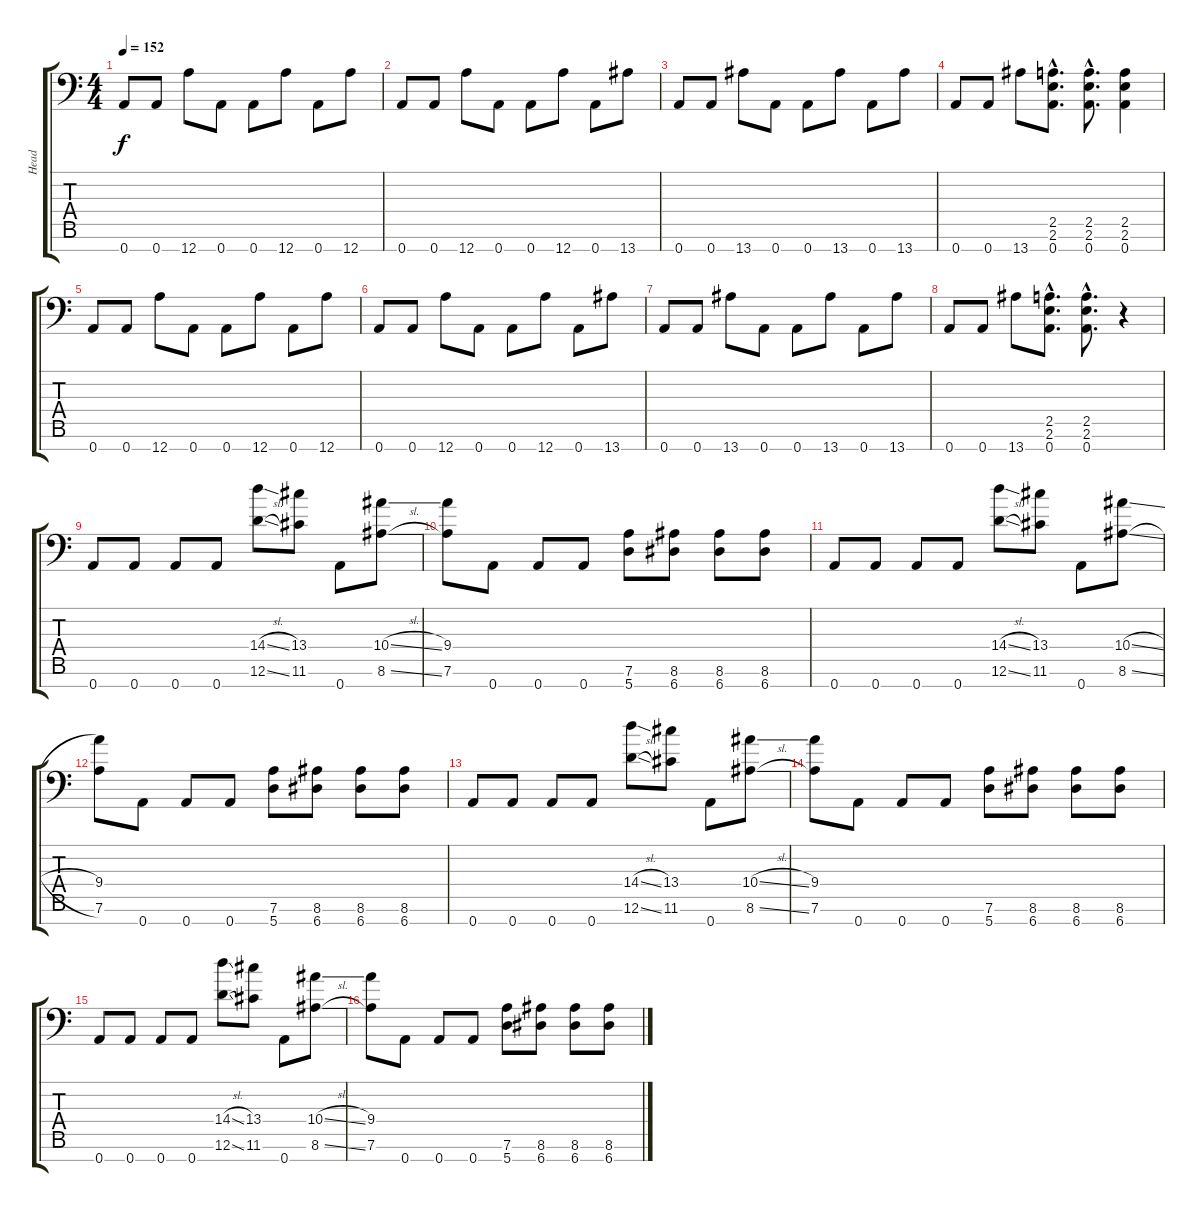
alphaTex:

\track ("Head " "Head ") {instrument distortionguitar}
\staff {score tabs}
\tuning (D4 A3 F3 C3 G2 D2 A1) {hide}
\ts (4 4)
\tempo 152
\clef f4
\ks c
0.7.8{dy f instrument electricguitarmuted} 0.7.8 12.7.8 0.7.8 0.7.8 12.7.8 0.7.8 12.7.8 |
0.7.8 0.7.8 12.7.8 0.7.8 0.7.8 12.7.8 0.7.8 13.7.8 |
0.7.8 0.7.8 13.7.8 0.7.8 0.7.8 13.7.8 0.7.8 13.7.8 |
0.7.8 0.7.8 13.7.8 (2.5{hac} 2.6{hac} 0.7{hac}).8{d instrument distortionguitar} (2.5{hac} 2.6{hac} 0.7{hac}).8{d} (2.5 2.6 0.7).4 |
0.7.8{instrument electricguitarmuted} 0.7.8 12.7.8 0.7.8 0.7.8 12.7.8 0.7.8 12.7.8 |
0.7.8 0.7.8 12.7.8 0.7.8 0.7.8 12.7.8 0.7.8 13.7.8 |
0.7.8 0.7.8 13.7.8 0.7.8 0.7.8 13.7.8 0.7.8 13.7.8 |
0.7.8 0.7.8 13.7.8 (2.5{hac} 2.6{hac} 0.7{hac}).8{d instrument distortionguitar} (2.5{hac} 2.6{hac} 0.7{hac}).8{d} r.4 |
0.7.8 0.7.8 0.7.8 0.7.8 (14.4{sl} 12.6{sl}).8 (13.4 11.6).8 0.7.8 (10.4{sl} 8.6{sl}).8 |
(9.4 7.6).8 0.7.8 0.7.8 0.7.8 (7.6 5.7).8 (8.6 6.7).8 (8.6 6.7).8 (8.6 6.7).8 |
0.7.8 0.7.8 0.7.8 0.7.8 (14.4{sl} 12.6{sl}).8 (13.4 11.6).8 0.7.8 (10.4{sl} 8.6{sl}).8 |
(9.4 7.6).8 0.7.8 0.7.8 0.7.8 (7.6 5.7).8 (8.6 6.7).8 (8.6 6.7).8 (8.6 6.7).8 |
0.7.8 0.7.8 0.7.8 0.7.8 (14.4{sl} 12.6{sl}).8 (13.4 11.6).8 0.7.8 (10.4{sl} 8.6{sl}).8 |
(9.4 7.6).8 0.7.8 0.7.8 0.7.8 (7.6 5.7).8 (8.6 6.7).8 (8.6 6.7).8 (8.6 6.7).8 |
0.7.8 0.7.8 0.7.8 0.7.8 (14.4{sl} 12.6{sl}).8 (13.4 11.6).8 0.7.8 (10.4{sl} 8.6{sl}).8 |
(9.4 7.6).8 0.7.8 0.7.8 0.7.8 (7.6 5.7).8 (8.6 6.7).8 (8.6 6.7).8 (8.6 6.7).8
